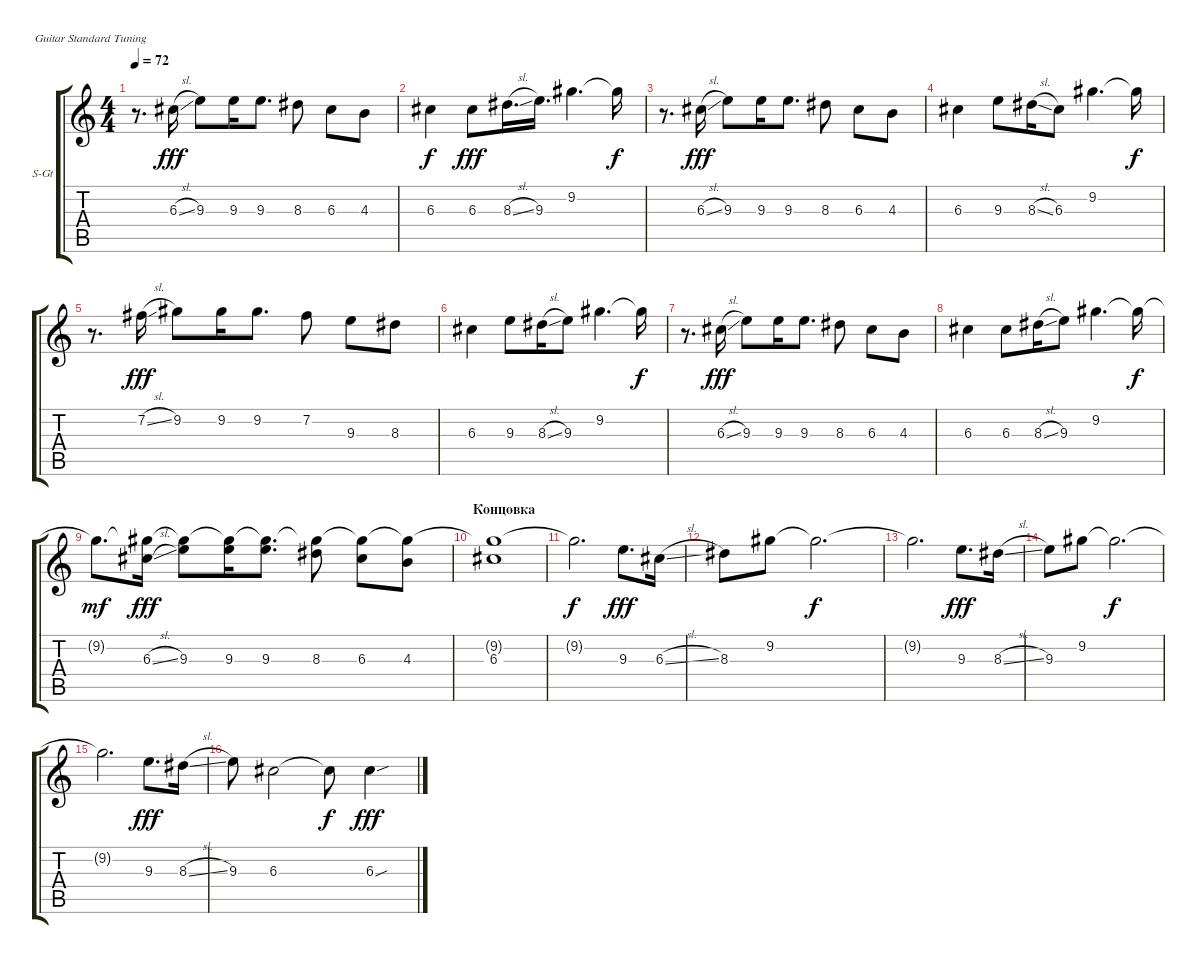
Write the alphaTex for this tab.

\bracketExtendMode groupsimilarinstruments
\firstSystemTrackNameOrientation horizontal
\otherSystemsTrackNameOrientation horizontal
\track ("Вокал" "S-Gt") {instrument flute}
\staff {score tabs}
\tuning (E4 B3 G3 D3 A2 E2)
\displaytranspose 12
\ts (4 4)
\tempo 72
\clef g2
\ks c
r.8{d dy f} 6.3{sl}.16{dy fff} 9.3.8 9.3.16 9.3.8{d} 8.3.8 6.3.8 4.3.8 |
\section ("" "")
6.3.4{dy f} 6.3.8{dy fff} 8.3{sl}.16{d} 9.3.16{d} 9.2.4{d} 9.2{t}.16{dy f} |
r.8{d} 6.3{sl}.16{dy fff} 9.3.8 9.3.16 9.3.8{d} 8.3.8 6.3.8 4.3.8 |
6.3.4 9.3.8 8.3{sl}.16 6.3.8 9.2.4{d} 9.2{t}.16{dy f} |
r.8{d} 7.2{sl}.16{dy fff} 9.2.8 9.2.16 9.2.8{d} 7.2.8 9.3.8 8.3.8 |
6.3.4 9.3.8 8.3{sl}.16 9.3.8 9.2.4{d} 9.2{t}.16{dy f} |
r.8{d} 6.3{sl}.16{dy fff} 9.3.8 9.3.16 9.3.8{d} 8.3.8 6.3.8 4.3.8 |
6.3.4 6.3.8 8.3{sl}.16 9.3.8 9.2.4{d} 9.2{t}.16{dy f} |
9.2{t}.8{d dy mf} (6.3{sl} 9.2{t}).16{dy fff} (9.3 9.2{t}).8 (9.3 9.2{t}).16 (9.3 9.2{t}).8{d} (8.3 9.2{t}).8 (6.3 9.2{t}).8 (4.3 9.2{t}).8 |
\section ("" "Концовка")
(6.3 9.2{t}).1 |
9.2{t}.2{d dy f} 9.3.8{d dy fff} 6.3{sl}.16 |
8.3.8 9.2.8 9.2{t}.2{d dy f} |
9.2{t}.2{d} 9.3.8{d dy fff} 8.3{sl}.16 |
9.3.8 9.2.8 9.2{t}.2{d dy f} |
9.2{t}.2{d} 9.3.8{d dy fff} 8.3{sl}.16 |
9.3.8 6.3.2 6.3{t}.8{dy f} 6.3{sou}.4{dy fff}
